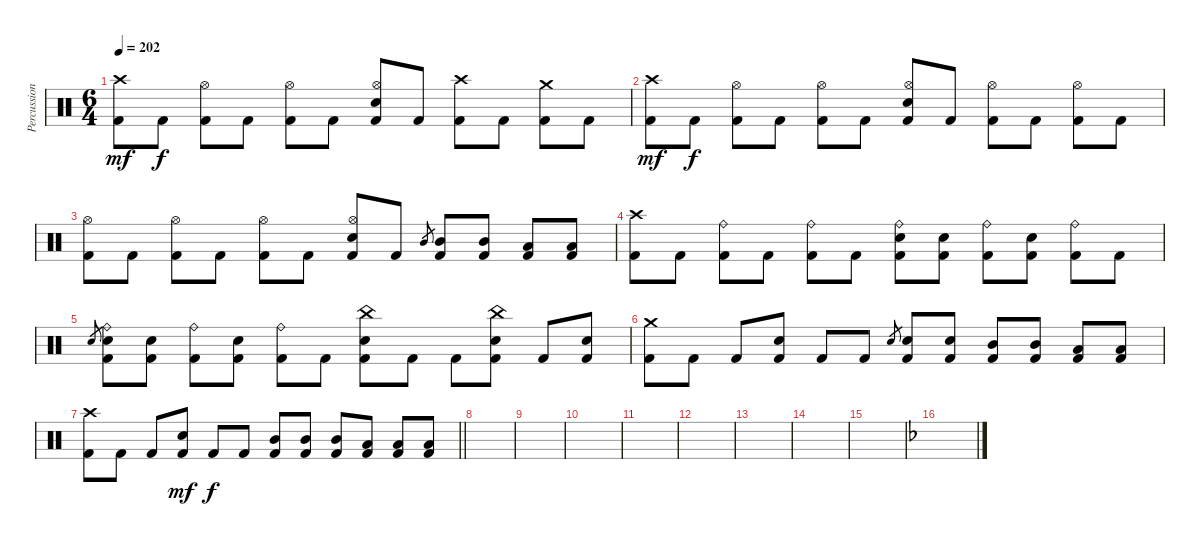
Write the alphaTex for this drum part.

\track ("Percussion" "Percussion") {mute instrument percussion}
\staff {score}
\articulation defaults
\ts (6 4)
\tempo 202
\clef neutral
\ks c
("Crash high (hit)" "Kick (hit) 2").8{dy mf} "Kick (hit) 2".8{dy f} ("Hi-Hat (open)" "Kick (hit) 2").8 "Kick (hit) 2".8 ("Hi-Hat (open)" "Kick (hit) 2").8 "Kick (hit) 2".8 ("Hi-Hat (open)" "Electric Snare (hit)" "Kick (hit) 2").8 "Kick (hit) 2".8 ("Crash high (hit)" "Kick (hit) 2").8 "Kick (hit) 2".8 ("Crash medium (hit)" "Kick (hit) 2").8 "Kick (hit) 2".8 |
("Crash high (hit)" "Kick (hit) 2").8{dy mf} "Kick (hit) 2".8{dy f} ("Hi-Hat (open)" "Kick (hit) 2").8 "Kick (hit) 2".8 ("Hi-Hat (open)" "Kick (hit) 2").8 "Kick (hit) 2".8 ("Hi-Hat (open)" "Electric Snare (hit)" "Kick (hit) 2").8 "Kick (hit) 2".8 ("Hi-Hat (open)" "Kick (hit) 2").8 "Kick (hit) 2".8 ("Hi-Hat (open)" "Kick (hit) 2").8 "Kick (hit) 2".8 |
("Hi-Hat (open)" "Kick (hit) 2").8 "Kick (hit) 2".8 ("Hi-Hat (open)" "Kick (hit) 2").8 "Kick (hit) 2".8 ("Hi-Hat (open)" "Kick (hit) 2").8 "Kick (hit) 2".8 ("Hi-Hat (open)" "Electric Snare (hit)" "Kick (hit) 2").8 "Kick (hit) 2".8 "Mid Tom (hit)".8{gr} ("Mid Tom (hit)" "Kick (hit) 2").8 ("Mid Tom (hit)" "Kick (hit) 2").8 ("Low Tom (hit)" "Kick (hit) 2").8 ("Low Tom (hit)" "Kick (hit) 2").8 |
("Crash high (hit)" "Kick (hit) 2").8 "Kick (hit) 2".8 ("Ride (bell)" "Kick (hit) 2").8 "Kick (hit) 2".8 ("Ride (bell)" "Kick (hit) 2").8 "Kick (hit) 2".8 ("Ride (bell)" "Electric Snare (hit)" "Kick (hit) 2").8 ("Electric Snare (hit)" "Kick (hit) 2").8 ("Ride (bell)" "Kick (hit) 2").8 ("Electric Snare (hit)" "Kick (hit) 2").8 ("Ride (bell)" "Kick (hit) 2").8 "Kick (hit) 2".8 |
"Electric Snare (hit)".8{gr} ("Ride (bell)" "Electric Snare (hit)" "Kick (hit) 2").8 ("Electric Snare (hit)" "Kick (hit) 2").8 ("Ride (bell)" "Kick (hit) 2").8 ("Electric Snare (hit)" "Kick (hit) 2").8 ("Ride (bell)" "Kick (hit) 2").8 "Kick (hit) 2".8 ("China (hit)" "Electric Snare (hit)" "Kick (hit) 2").8 "Kick (hit) 2".8 "Kick (hit) 2".8 ("China (hit)" "Electric Snare (hit)" "Kick (hit) 2").8 "Kick (hit) 2".8 ("Electric Snare (hit)" "Kick (hit) 2").8 |
("Crash medium (hit)" "Kick (hit) 2").8 "Kick (hit) 2".8 "Kick (hit) 2".8 ("Electric Snare (hit)" "Kick (hit) 2").8 "Kick (hit) 2".8 "Kick (hit) 2".8 "Electric Snare (hit)".8{gr} ("Electric Snare (hit)" "Kick (hit) 2").8 ("Electric Snare (hit)" "Kick (hit) 2").8 ("Mid Tom (hit)" "Kick (hit) 2").8 ("Mid Tom (hit)" "Kick (hit) 2").8 ("Low Tom (hit)" "Kick (hit) 2").8 ("Low Tom (hit)" "Kick (hit) 2").8 |
\barLineRight lightlight
("Crash high (hit)" "Kick (hit) 2").8 "Kick (hit) 2".8 "Kick (hit) 2".8 ("Electric Snare (hit)" "Kick (hit) 2").8{dy mf} "Kick (hit) 2".8{dy f} "Kick (hit) 2".8 ("Mid Tom (hit)" "Kick (hit) 2").8 ("Mid Tom (hit)" "Kick (hit) 2").8 ("Mid Tom (hit)" "Kick (hit) 2").8 ("Low Tom (hit)" "Kick (hit) 2").8 ("Low Tom (hit)" "Kick (hit) 2").8 ("Low Tom (hit)" "Kick (hit) 2").8 |
|
|
|
|
|
|
|
|
\ks f
